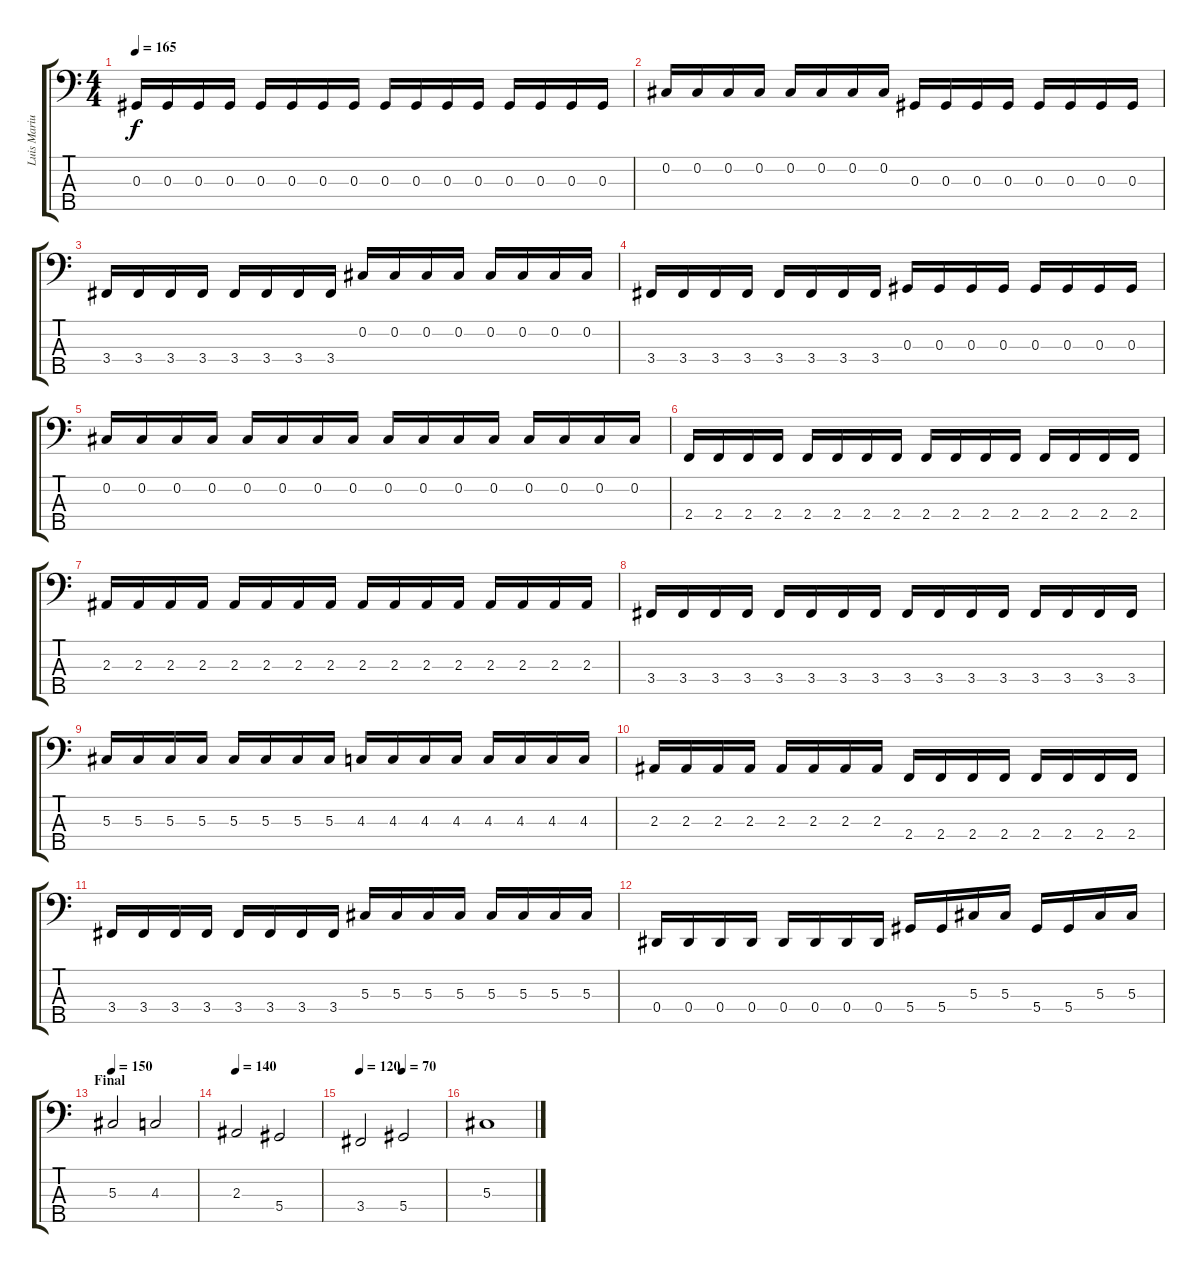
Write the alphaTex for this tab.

\track ("Luis Mariutti" "Luis Mariu") {instrument electricbassfinger}
\staff {score tabs}
\tuning (Gb2 Db2 Ab1 Eb1 Bb0) {hide}
\ts (4 4)
\tempo 165
\clef f4
\ks c
0.3.16{dy f} 0.3.16 0.3.16 0.3.16 0.3.16 0.3.16 0.3.16 0.3.16 0.3.16 0.3.16 0.3.16 0.3.16 0.3.16 0.3.16 0.3.16 0.3.16 |
0.2.16 0.2.16 0.2.16 0.2.16 0.2.16 0.2.16 0.2.16 0.2.16 0.3.16 0.3.16 0.3.16 0.3.16 0.3.16 0.3.16 0.3.16 0.3.16 |
3.4.16 3.4.16 3.4.16 3.4.16 3.4.16 3.4.16 3.4.16 3.4.16 0.2.16 0.2.16 0.2.16 0.2.16 0.2.16 0.2.16 0.2.16 0.2.16 |
3.4.16 3.4.16 3.4.16 3.4.16 3.4.16 3.4.16 3.4.16 3.4.16 0.3.16 0.3.16 0.3.16 0.3.16 0.3.16 0.3.16 0.3.16 0.3.16 |
0.2.16 0.2.16 0.2.16 0.2.16 0.2.16 0.2.16 0.2.16 0.2.16 0.2.16 0.2.16 0.2.16 0.2.16 0.2.16 0.2.16 0.2.16 0.2.16 |
2.4.16 2.4.16 2.4.16 2.4.16 2.4.16 2.4.16 2.4.16 2.4.16 2.4.16 2.4.16 2.4.16 2.4.16 2.4.16 2.4.16 2.4.16 2.4.16 |
2.3.16 2.3.16 2.3.16 2.3.16 2.3.16 2.3.16 2.3.16 2.3.16 2.3.16 2.3.16 2.3.16 2.3.16 2.3.16 2.3.16 2.3.16 2.3.16 |
3.4.16 3.4.16 3.4.16 3.4.16 3.4.16 3.4.16 3.4.16 3.4.16 3.4.16 3.4.16 3.4.16 3.4.16 3.4.16 3.4.16 3.4.16 3.4.16 |
5.3.16 5.3.16 5.3.16 5.3.16 5.3.16 5.3.16 5.3.16 5.3.16 4.3.16 4.3.16 4.3.16 4.3.16 4.3.16 4.3.16 4.3.16 4.3.16 |
2.3.16 2.3.16 2.3.16 2.3.16 2.3.16 2.3.16 2.3.16 2.3.16 2.4.16 2.4.16 2.4.16 2.4.16 2.4.16 2.4.16 2.4.16 2.4.16 |
3.4.16 3.4.16 3.4.16 3.4.16 3.4.16 3.4.16 3.4.16 3.4.16 5.3.16 5.3.16 5.3.16 5.3.16 5.3.16 5.3.16 5.3.16 5.3.16 |
0.4.16 0.4.16 0.4.16 0.4.16 0.4.16 0.4.16 0.4.16 0.4.16 5.4.16 5.4.16 5.3.16 5.3.16 5.4.16 5.4.16 5.3.16 5.3.16 |
\section ("" "Final")
\tempo 150
5.3.2 4.3.2 |
\tempo 140
2.3.2 5.4.2 |
\tempo 120
\tempo (70 0.5)
3.4.2 5.4.2 |
5.3.1
